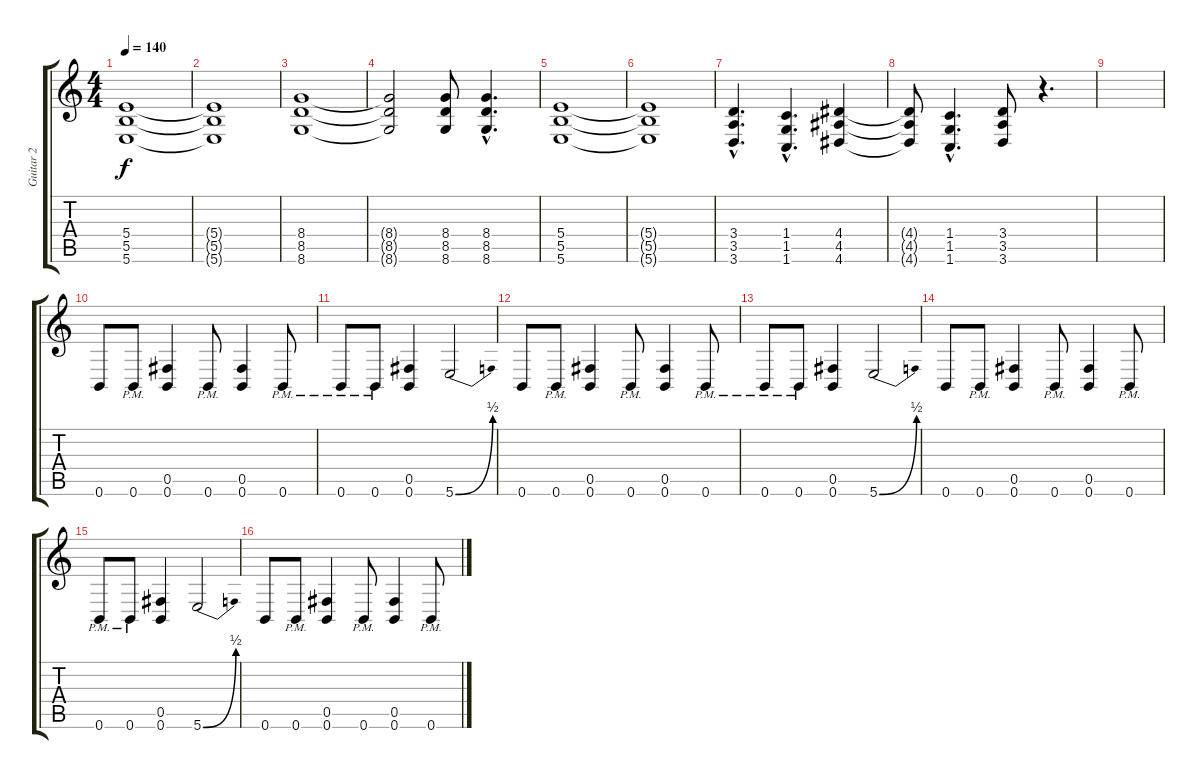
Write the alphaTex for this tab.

\track ("Guitar 2" "Guitar 2") {instrument distortionguitar}
\staff {score tabs}
\tuning (Db4 Ab3 E3 B2 Gb2 B1) {hide}
\ts (4 4)
\tempo 140
\clef g2
\ks c
(5.4 5.5 5.6).1{dy f} |
(5.4{t} 5.5{t} 5.6{t}).1 |
(8.4 8.5 8.6).1 |
(8.4{t} 8.5{t} 8.6{t}).2 (8.4 8.5 8.6).8 (8.4{hac} 8.5{hac} 8.6{hac}).4{d} |
(5.4 5.5 5.6).1 |
(5.4{t} 5.5{t} 5.6{t}).1 |
(3.4{hac} 3.5{hac} 3.6{hac}).4{d} (1.4{hac} 1.5{hac} 1.6{hac}).4{d} (4.4 4.5 4.6).4 |
(4.4{t} 4.5{t} 4.6{t}).8 (1.4{hac} 1.5{hac} 1.6{hac}).4{d} (3.4 3.5 3.6).8 r.4{d} |
|
0.6.8 0.6{pm}.8 (0.5 0.6).4 0.6{pm}.8 (0.5 0.6).4 0.6{pm}.8 |
0.6{pm}.8 0.6{pm}.8 (0.5 0.6).4 5.6{be (bend 0 0 60 2)}.2 |
0.6.8 0.6{pm}.8 (0.5 0.6).4 0.6{pm}.8 (0.5 0.6).4 0.6{pm}.8 |
0.6{pm}.8 0.6{pm}.8 (0.5 0.6).4 5.6{be (bend 0 0 60 2)}.2 |
0.6.8 0.6{pm}.8 (0.5 0.6).4 0.6{pm}.8 (0.5 0.6).4 0.6{pm}.8 |
0.6{pm}.8 0.6{pm}.8 (0.5 0.6).4 5.6{be (bend 0 0 60 2)}.2 |
0.6.8 0.6{pm}.8 (0.5 0.6).4 0.6{pm}.8 (0.5 0.6).4 0.6{pm}.8
